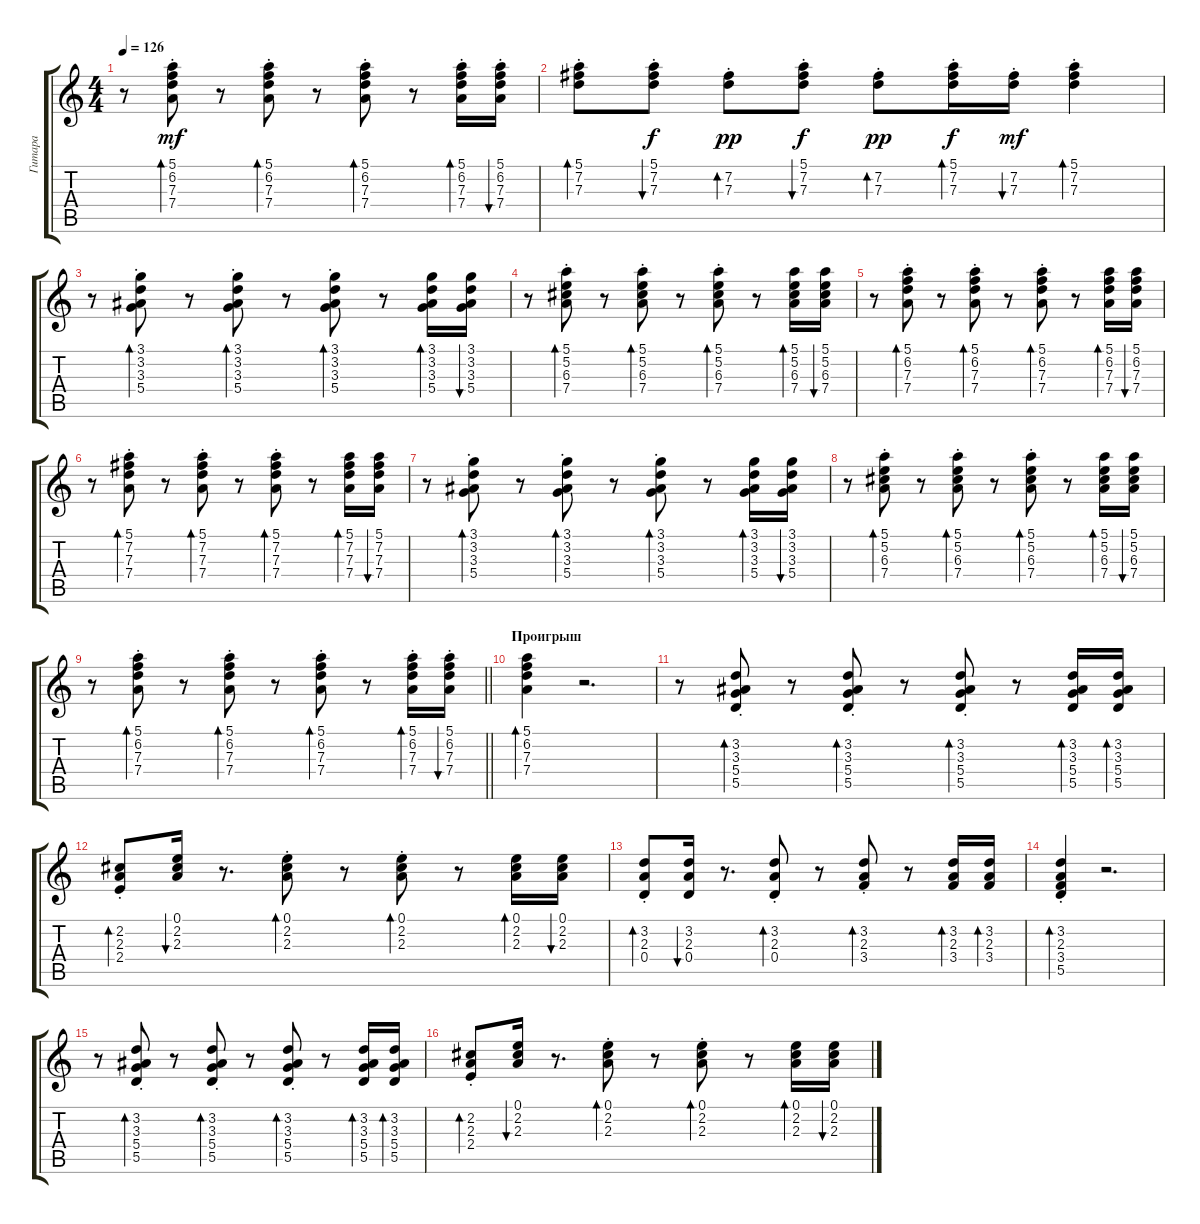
\track ("Гитара" "Гитара") {instrument acousticguitarnylon}
\staff {score tabs}
\tuning (E4 B3 G3 D3 A2 E2) {hide}
\ts (4 4)
\tempo 126
\clef g2
\ks c
r.8{dy mf} (5.1{st} 6.2{st} 7.3{st} 7.4{st}).8{bd 60} r.8 (5.1{st} 6.2{st} 7.3{st} 7.4{st}).8{bd 60} r.8 (5.1{st} 6.2{st} 7.3{st} 7.4{st}).8{bd 60} r.8 (5.1{st} 6.2{st} 7.3{st} 7.4{st}).16{bd 60} (5.1{st} 6.2{st} 7.3{st} 7.4{st}).16{bu 60} |
(5.1{st} 7.2{st} 7.3{st}).8{bd 60} (5.1{st} 7.2{st} 7.3{st}).8{bu 60 dy f} (7.2{st} 7.3{st}).8{bd 60 dy pp} (5.1{st} 7.2{st} 7.3{st}).8{bu 60 dy f} (7.2{st} 7.3{st}).8{bd 60 dy pp} (5.1{st} 7.2{st} 7.3{st}).16{bd 60 dy f} (7.2{st} 7.3{st}).16{bu 60 dy mf} (5.1{st} 7.2{st} 7.3{st}).4{bd 60} |
r.8 (3.1{st} 3.2{st} 3.3{st} 5.4{st}).8{bd 60} r.8 (3.1{st} 3.2{st} 3.3{st} 5.4{st}).8{bd 60} r.8 (3.1{st} 3.2{st} 3.3{st} 5.4{st}).8{bd 60} r.8 (3.1 3.2 3.3 5.4).16{bd 60} (3.1 3.2 3.3 5.4).16{bu 60} |
r.8 (5.1{st} 5.2{st} 6.3{st} 7.4{st}).8{bd 60} r.8 (5.1{st} 5.2{st} 6.3{st} 7.4{st}).8{bd 60} r.8 (5.1{st} 5.2{st} 6.3{st} 7.4{st}).8{bd 60} r.8 (5.1 5.2 6.3 7.4).16{bd 60} (5.1 5.2 6.3 7.4).16{bu 60} |
r.8 (5.1{st} 6.2{st} 7.3{st} 7.4{st}).8{bd 60} r.8 (5.1{st} 6.2{st} 7.3{st} 7.4{st}).8{bd 60} r.8 (5.1{st} 6.2{st} 7.3{st} 7.4{st}).8{bd 60} r.8 (5.1 6.2 7.3 7.4).16{bd 60} (5.1 6.2 7.3 7.4).16{bu 60} |
r.8 (5.1{st} 7.2{st} 7.3{st} 7.4{st}).8{bd 60} r.8 (5.1{st} 7.2{st} 7.3{st} 7.4{st}).8{bd 60} r.8 (5.1{st} 7.2{st} 7.3{st} 7.4{st}).8{bd 60} r.8 (5.1 7.2 7.3 7.4).16{bd 60} (5.1 7.2 7.3 7.4).16{bu 60} |
r.8 (3.1{st} 3.2{st} 3.3{st} 5.4{st}).8{bd 60} r.8 (3.1{st} 3.2{st} 3.3{st} 5.4{st}).8{bd 60} r.8 (3.1{st} 3.2{st} 3.3{st} 5.4{st}).8{bd 60} r.8 (3.1 3.2 3.3 5.4).16{bd 60} (3.1 3.2 3.3 5.4).16{bu 60} |
r.8 (5.1{st} 5.2{st} 6.3{st} 7.4{st}).8{bd 60} r.8 (5.1{st} 5.2{st} 6.3{st} 7.4{st}).8{bd 60} r.8 (5.1{st} 5.2{st} 6.3{st} 7.4{st}).8{bd 60} r.8 (5.1 5.2 6.3 7.4).16{bd 60} (5.1 5.2 6.3 7.4).16{bu 60} |
\barLineRight lightlight
r.8 (5.1{st} 6.2{st} 7.3{st} 7.4{st}).8{bd 60} r.8 (5.1{st} 6.2{st} 7.3{st} 7.4{st}).8{bd 60} r.8 (5.1{st} 6.2{st} 7.3{st} 7.4{st}).8{bd 60} r.8 (5.1{st} 6.2{st} 7.3{st} 7.4{st}).16{bd 60} (5.1{st} 6.2{st} 7.3{st} 7.4{st}).16{bu 60} |
\section ("" "Проигрыш")
(5.1 6.2 7.3 7.4).4{bd 60} r.2{d} |
r.8 (3.2{st} 3.3{st} 5.4{st} 5.5{st}).8{bd 30} r.8 (3.2{st} 3.3{st} 5.4{st} 5.5{st}).8{bd 30} r.8 (3.2{st} 3.3{st} 5.4{st} 5.5{st}).8{bd 30} r.8 (3.2 3.3 5.4 5.5).16{bd 30} (3.2 3.3 5.4 5.5).16{bd 30} |
(2.2{st} 2.3{st} 2.4{st}).8{bd 30} (0.1 2.2 2.3).16{bu 30} r.8{d} (0.1{st} 2.2{st} 2.3{st}).8{bd 30} r.8 (0.1{st} 2.2{st} 2.3{st}).8{bd 30} r.8 (0.1 2.2 2.3).16{bd 30} (0.1 2.2 2.3).16{bu 30} |
(3.2{st} 2.3{st} 0.4{st}).8{bd 30} (3.2 2.3 0.4).16{bu 30} r.8{d} (3.2{st} 2.3{st} 0.4{st}).8{bd 30} r.8 (3.2{st} 2.3{st} 3.4{st}).8{bd 30} r.8 (3.2 2.3 3.4).16{bd 30} (3.2 2.3 3.4).16{bd 30} |
(3.2{st} 2.3{st} 3.4{st} 5.5{st}).4{bd 30} r.2{d} |
r.8 (3.2{st} 3.3{st} 5.4{st} 5.5{st}).8{bd 30} r.8 (3.2{st} 3.3{st} 5.4{st} 5.5{st}).8{bd 30} r.8 (3.2{st} 3.3{st} 5.4{st} 5.5{st}).8{bd 30} r.8 (3.2 3.3 5.4 5.5).16{bd 30} (3.2 3.3 5.4 5.5).16{bd 30} |
(2.2{st} 2.3{st} 2.4{st}).8{bd 30} (0.1 2.2 2.3).16{bu 30} r.8{d} (0.1{st} 2.2{st} 2.3{st}).8{bd 30} r.8 (0.1{st} 2.2{st} 2.3{st}).8{bd 30} r.8 (0.1 2.2 2.3).16{bd 30} (0.1 2.2 2.3).16{bu 30}
